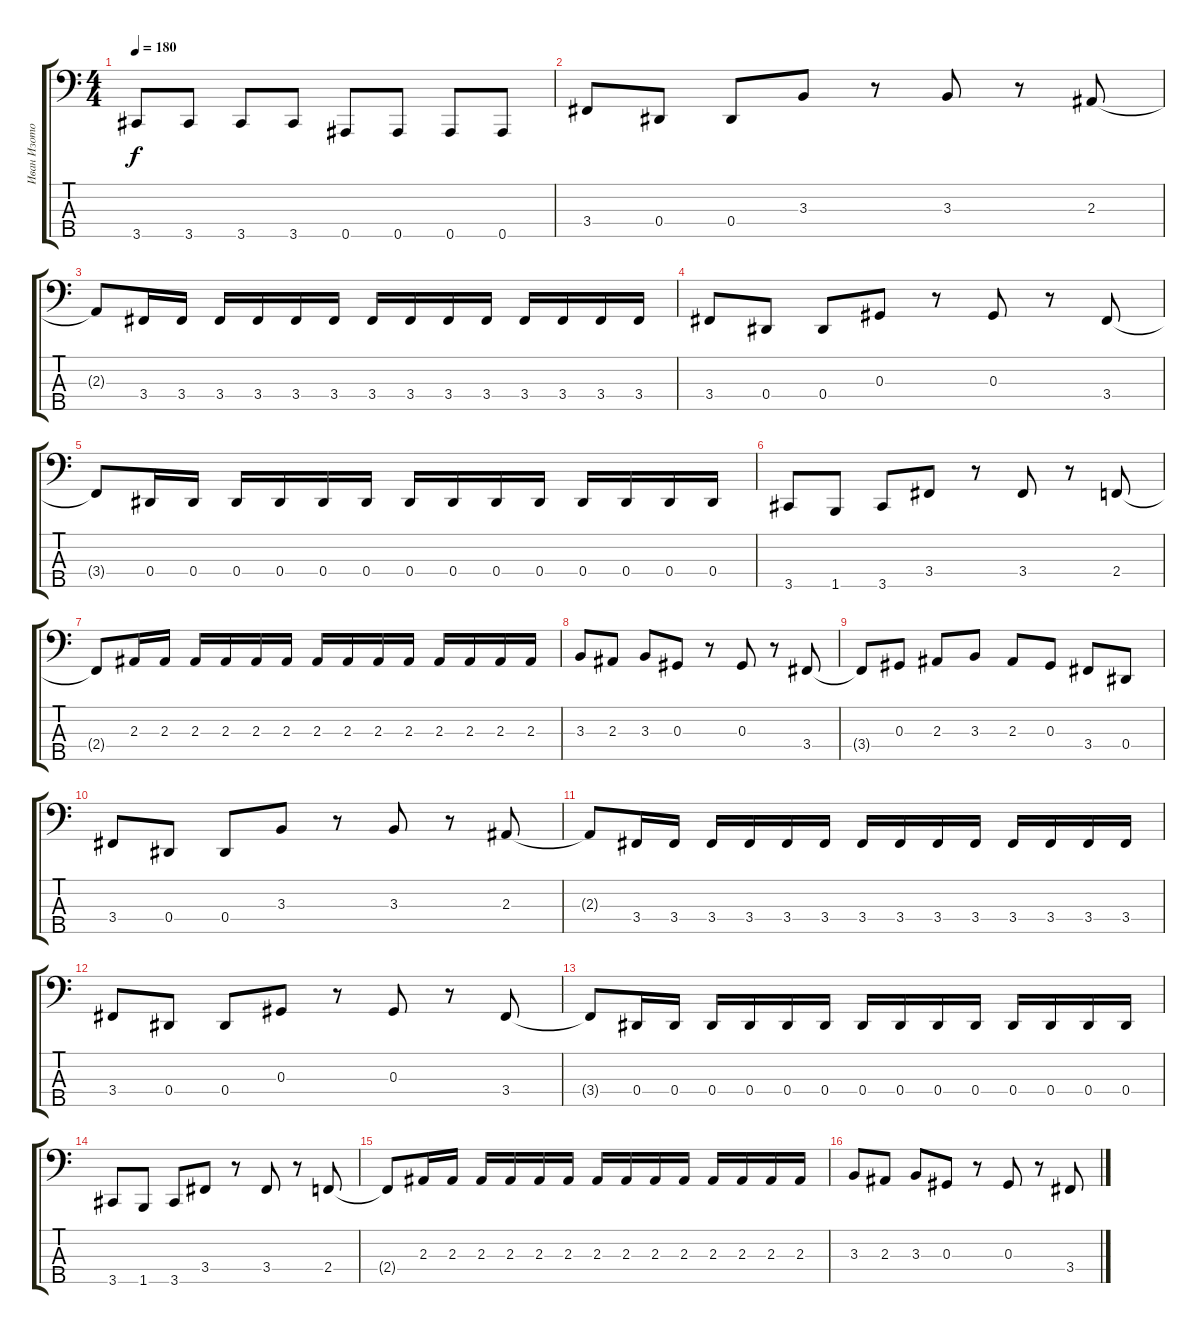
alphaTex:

\track ("Иван Изотов" "Иван Изото") {instrument electricbasspick}
\staff {score tabs}
\tuning (Gb2 Db2 Ab1 Eb1 Bb0) {hide}
\ts (4 4)
\tempo 180
\clef f4
\ks c
3.5.8{dy f} 3.5.8 3.5.8 3.5.8 0.5.8 0.5.8 0.5.8 0.5.8 |
3.4.8 0.4.8 0.4.8 3.3.8 r.8 3.3.8 r.8 2.3.8 |
2.3{t}.8 3.4.16 3.4.16 3.4.16 3.4.16 3.4.16 3.4.16 3.4.16 3.4.16 3.4.16 3.4.16 3.4.16 3.4.16 3.4.16 3.4.16 |
3.4.8 0.4.8 0.4.8 0.3.8 r.8 0.3.8 r.8 3.4.8 |
3.4{t}.8 0.4.16 0.4.16 0.4.16 0.4.16 0.4.16 0.4.16 0.4.16 0.4.16 0.4.16 0.4.16 0.4.16 0.4.16 0.4.16 0.4.16 |
3.5.8 1.5.8 3.5.8 3.4.8 r.8 3.4.8 r.8 2.4.8 |
2.4{t}.8 2.3.16 2.3.16 2.3.16 2.3.16 2.3.16 2.3.16 2.3.16 2.3.16 2.3.16 2.3.16 2.3.16 2.3.16 2.3.16 2.3.16 |
3.3.8 2.3.8 3.3.8 0.3.8 r.8 0.3.8 r.8 3.4.8 |
3.4{t}.8 0.3.8 2.3.8 3.3.8 2.3.8 0.3.8 3.4.8 0.4.8 |
3.4.8 0.4.8 0.4.8 3.3.8 r.8 3.3.8 r.8 2.3.8 |
2.3{t}.8 3.4.16 3.4.16 3.4.16 3.4.16 3.4.16 3.4.16 3.4.16 3.4.16 3.4.16 3.4.16 3.4.16 3.4.16 3.4.16 3.4.16 |
3.4.8 0.4.8 0.4.8 0.3.8 r.8 0.3.8 r.8 3.4.8 |
3.4{t}.8 0.4.16 0.4.16 0.4.16 0.4.16 0.4.16 0.4.16 0.4.16 0.4.16 0.4.16 0.4.16 0.4.16 0.4.16 0.4.16 0.4.16 |
3.5.8 1.5.8 3.5.8 3.4.8 r.8 3.4.8 r.8 2.4.8 |
2.4{t}.8 2.3.16 2.3.16 2.3.16 2.3.16 2.3.16 2.3.16 2.3.16 2.3.16 2.3.16 2.3.16 2.3.16 2.3.16 2.3.16 2.3.16 |
3.3.8 2.3.8 3.3.8 0.3.8 r.8 0.3.8 r.8 3.4.8
